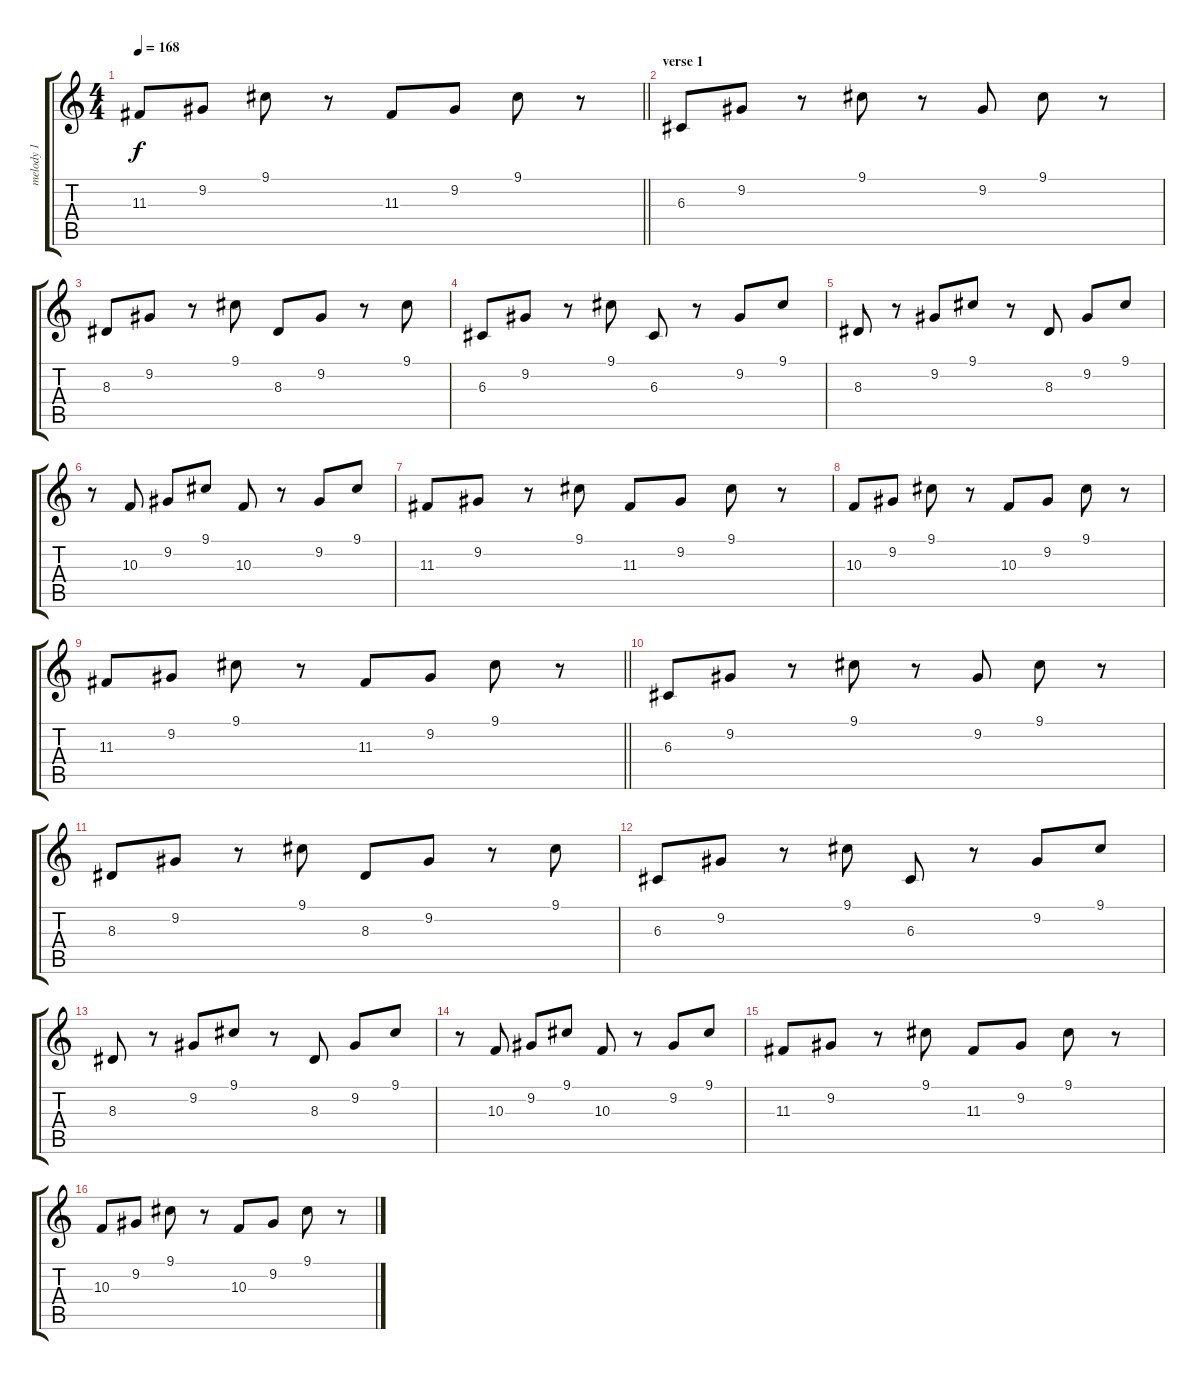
\track ("melody 1" "melody 1") {instrument electricpiano2}
\staff {score tabs}
\tuning (E4 B3 G3 D3 A2 E2) {hide}
\ts (4 4)
\tempo 168
\clef g2
\barLineRight lightlight
\ks c
11.3.8{dy f} 9.2.8 9.1.8 r.8 11.3.8 9.2.8 9.1.8 r.8 |
\section ("" "verse 1")
6.3.8 9.2.8 r.8 9.1.8 r.8 9.2.8 9.1.8 r.8 |
8.3.8 9.2.8 r.8 9.1.8 8.3.8 9.2.8 r.8 9.1.8 |
6.3.8 9.2.8 r.8 9.1.8 6.3.8 r.8 9.2.8 9.1.8 |
8.3.8 r.8 9.2.8 9.1.8 r.8 8.3.8 9.2.8 9.1.8 |
r.8 10.3.8 9.2.8 9.1.8 10.3.8 r.8 9.2.8 9.1.8 |
11.3.8 9.2.8 r.8 9.1.8 11.3.8 9.2.8 9.1.8 r.8 |
10.3.8 9.2.8 9.1.8 r.8 10.3.8 9.2.8 9.1.8 r.8 |
\barLineRight lightlight
11.3.8 9.2.8 9.1.8 r.8 11.3.8 9.2.8 9.1.8 r.8 |
6.3.8 9.2.8 r.8 9.1.8 r.8 9.2.8 9.1.8 r.8 |
8.3.8 9.2.8 r.8 9.1.8 8.3.8 9.2.8 r.8 9.1.8 |
6.3.8 9.2.8 r.8 9.1.8 6.3.8 r.8 9.2.8 9.1.8 |
8.3.8 r.8 9.2.8 9.1.8 r.8 8.3.8 9.2.8 9.1.8 |
r.8 10.3.8 9.2.8 9.1.8 10.3.8 r.8 9.2.8 9.1.8 |
11.3.8 9.2.8 r.8 9.1.8 11.3.8 9.2.8 9.1.8 r.8 |
10.3.8 9.2.8 9.1.8 r.8 10.3.8 9.2.8 9.1.8 r.8
